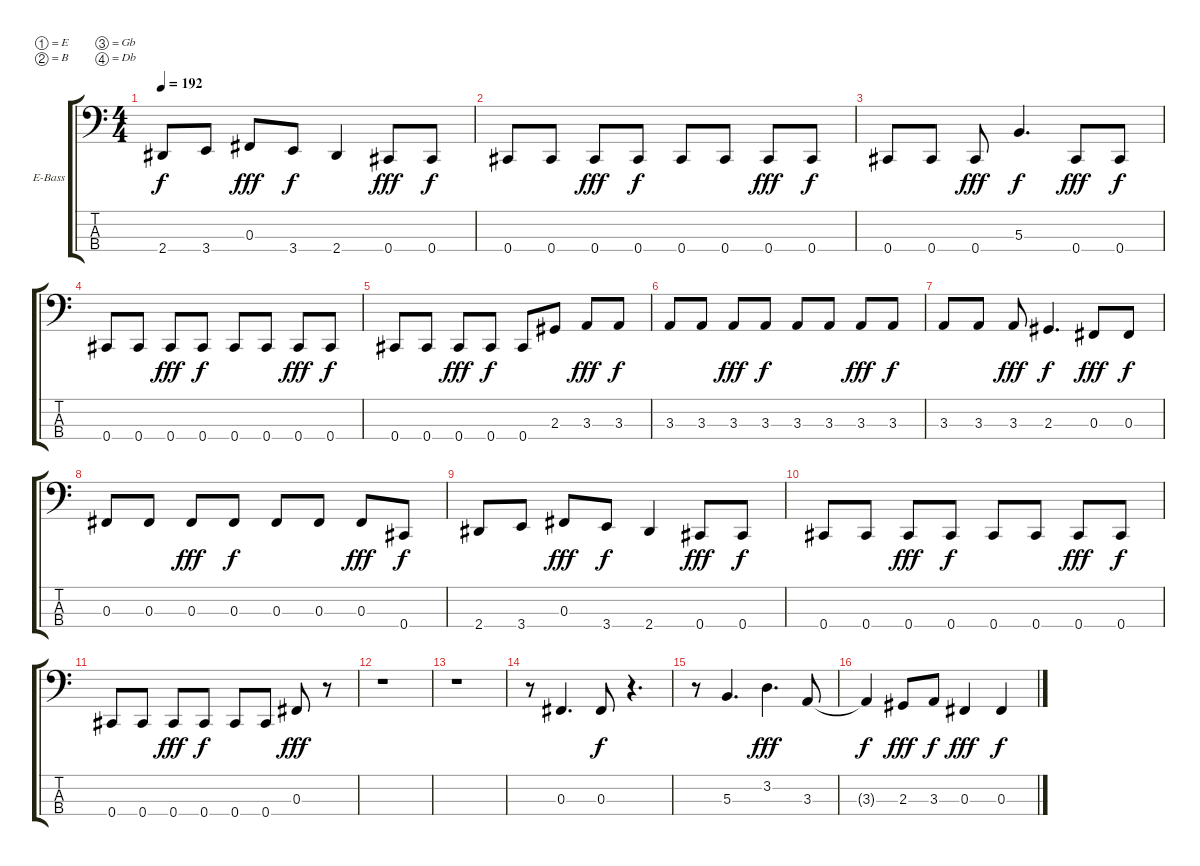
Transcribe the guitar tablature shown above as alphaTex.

\bracketExtendMode groupsimilarinstruments
\firstSystemTrackNameOrientation horizontal
\otherSystemsTrackNameOrientation horizontal
\track ("Bass" "E-Bass") {instrument electricbasspick}
\staff {score tabs}
\tuning (E2 B1 Gb1 Db1)
\ts (4 4)
\tempo 192
\clef f4
\ks c
2.4.8{dy f} 3.4.8 0.3.8{dy fff} 3.4.8{dy f} 2.4.4 0.4.8{dy fff} 0.4.8{dy f} |
0.4.8 0.4.8 0.4.8{dy fff} 0.4.8{dy f} 0.4.8 0.4.8 0.4.8{dy fff} 0.4.8{dy f} |
0.4.8 0.4.8 0.4.8{dy fff} 5.3.4{d dy f} 0.4.8{dy fff} 0.4.8{dy f} |
0.4.8 0.4.8 0.4.8{dy fff} 0.4.8{dy f} 0.4.8 0.4.8 0.4.8{dy fff} 0.4.8{dy f} |
0.4.8 0.4.8 0.4.8{dy fff} 0.4.8{dy f} 0.4.8 2.3.8 3.3.8{dy fff} 3.3.8{dy f} |
3.3.8 3.3.8 3.3.8{dy fff} 3.3.8{dy f} 3.3.8 3.3.8 3.3.8{dy fff} 3.3.8{dy f} |
3.3.8 3.3.8 3.3.8{dy fff} 2.3.4{d dy f} 0.3.8{dy fff} 0.3.8{dy f} |
0.3.8 0.3.8 0.3.8{dy fff} 0.3.8{dy f} 0.3.8 0.3.8 0.3.8{dy fff} 0.4.8{dy f} |
2.4.8 3.4.8 0.3.8{dy fff} 3.4.8{dy f} 2.4.4 0.4.8{dy fff} 0.4.8{dy f} |
0.4.8 0.4.8 0.4.8{dy fff} 0.4.8{dy f} 0.4.8 0.4.8 0.4.8{dy fff} 0.4.8{dy f} |
0.4.8 0.4.8 0.4.8{dy fff} 0.4.8{dy f} 0.4.8 0.4.8 0.3.8{dy fff} r.8 |
r.1 |
r.1 |
r.8 0.3.4{d} 0.3.8{dy f} r.4{d} |
r.8 5.3.4{d} 3.2.4{d dy fff} 3.3.8 |
3.3{t}.4{dy f} 2.3.8{dy fff} 3.3.8{dy f} 0.3.4{dy fff} 0.3.4{dy f}
